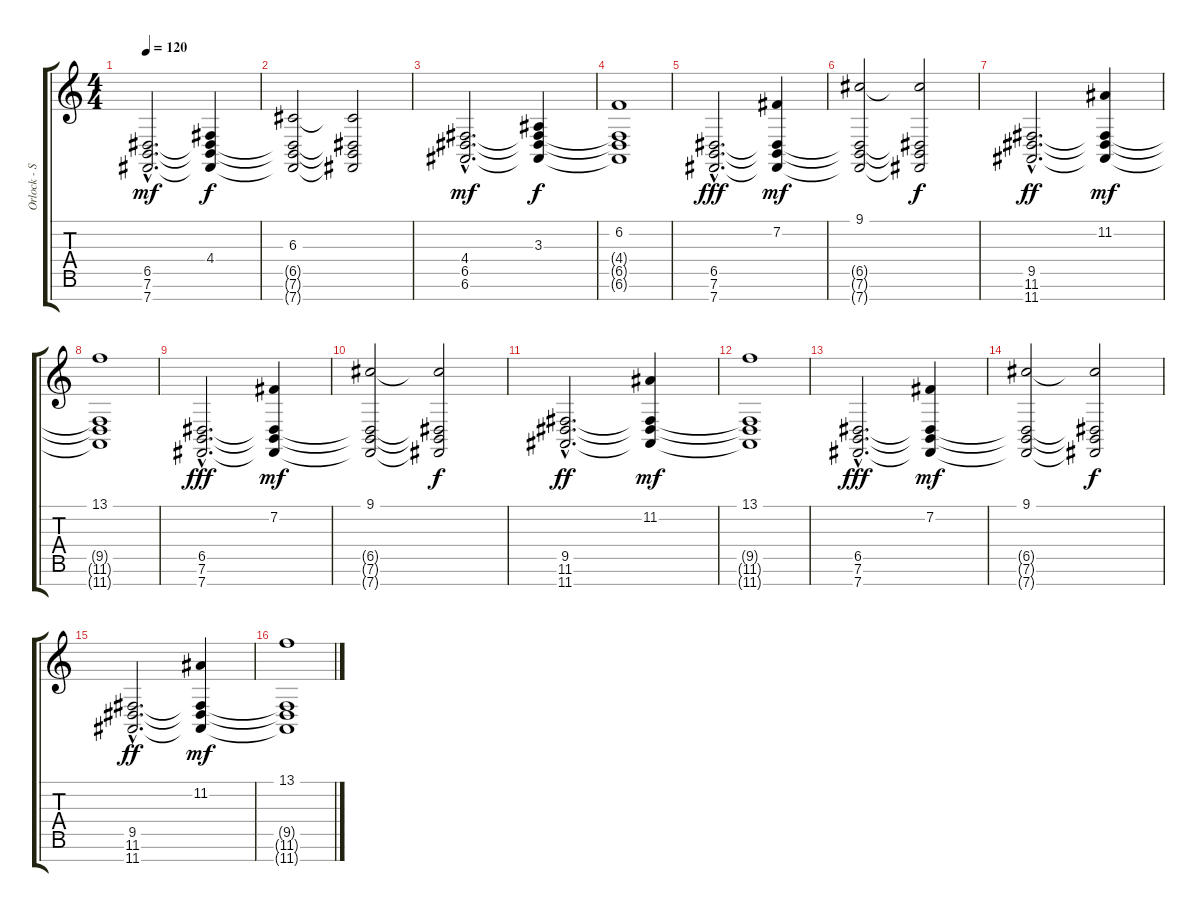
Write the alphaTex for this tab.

\track ("Orlock - Synth" "Orlock - S") {instrument stringensemble1}
\staff {score tabs}
\tuning (E4 B3 G3 D3 A2 E2 B1) {hide}
\ts (4 4)
\tempo 120
\clef g2
\ks c
(6.5{hac} 7.6{hac} 7.7{hac}).2{d dy mf} (4.4 6.5{t} 7.6{t} 7.7{t}).4{dy f} |
(6.3 6.5{t} 7.6{t} 7.7{t}).2 (6.3{t} 6.5{t} 7.6{t} 7.7{t}).2 |
(4.4{hac} 6.5{hac} 6.6{hac}).2{d dy mf} (3.3 4.4{t} 6.5{t} 6.6{t}).4{dy f} |
(6.2 4.4{t} 6.5{t} 6.6{t}).1 |
(6.5{hac} 7.6{hac} 7.7{hac}).2{d dy fff} (7.2 6.5{t} 7.6{t} 7.7{t}).4{dy mf} |
(9.1 6.5{t} 7.6{t} 7.7{t}).2 (9.1{t} 6.5{t} 7.6{t} 7.7{t}).2{dy f} |
(9.5{hac} 11.6{hac} 11.7{hac}).2{d dy ff} (11.2 9.5{t} 11.6{t} 11.7{t}).4{dy mf} |
(13.1 9.5{t} 11.6{t} 11.7{t}).1 |
(6.5{hac} 7.6{hac} 7.7{hac}).2{d dy fff} (7.2 6.5{t} 7.6{t} 7.7{t}).4{dy mf} |
(9.1 6.5{t} 7.6{t} 7.7{t}).2 (9.1{t} 6.5{t} 7.6{t} 7.7{t}).2{dy f} |
(9.5{hac} 11.6{hac} 11.7{hac}).2{d dy ff} (11.2 9.5{t} 11.6{t} 11.7{t}).4{dy mf} |
(13.1 9.5{t} 11.6{t} 11.7{t}).1 |
(6.5{hac} 7.6{hac} 7.7{hac}).2{d dy fff} (7.2 6.5{t} 7.6{t} 7.7{t}).4{dy mf} |
(9.1 6.5{t} 7.6{t} 7.7{t}).2 (9.1{t} 6.5{t} 7.6{t} 7.7{t}).2{dy f} |
(9.5{hac} 11.6{hac} 11.7{hac}).2{d dy ff} (11.2 9.5{t} 11.6{t} 11.7{t}).4{dy mf} |
(13.1 9.5{t} 11.6{t} 11.7{t}).1
